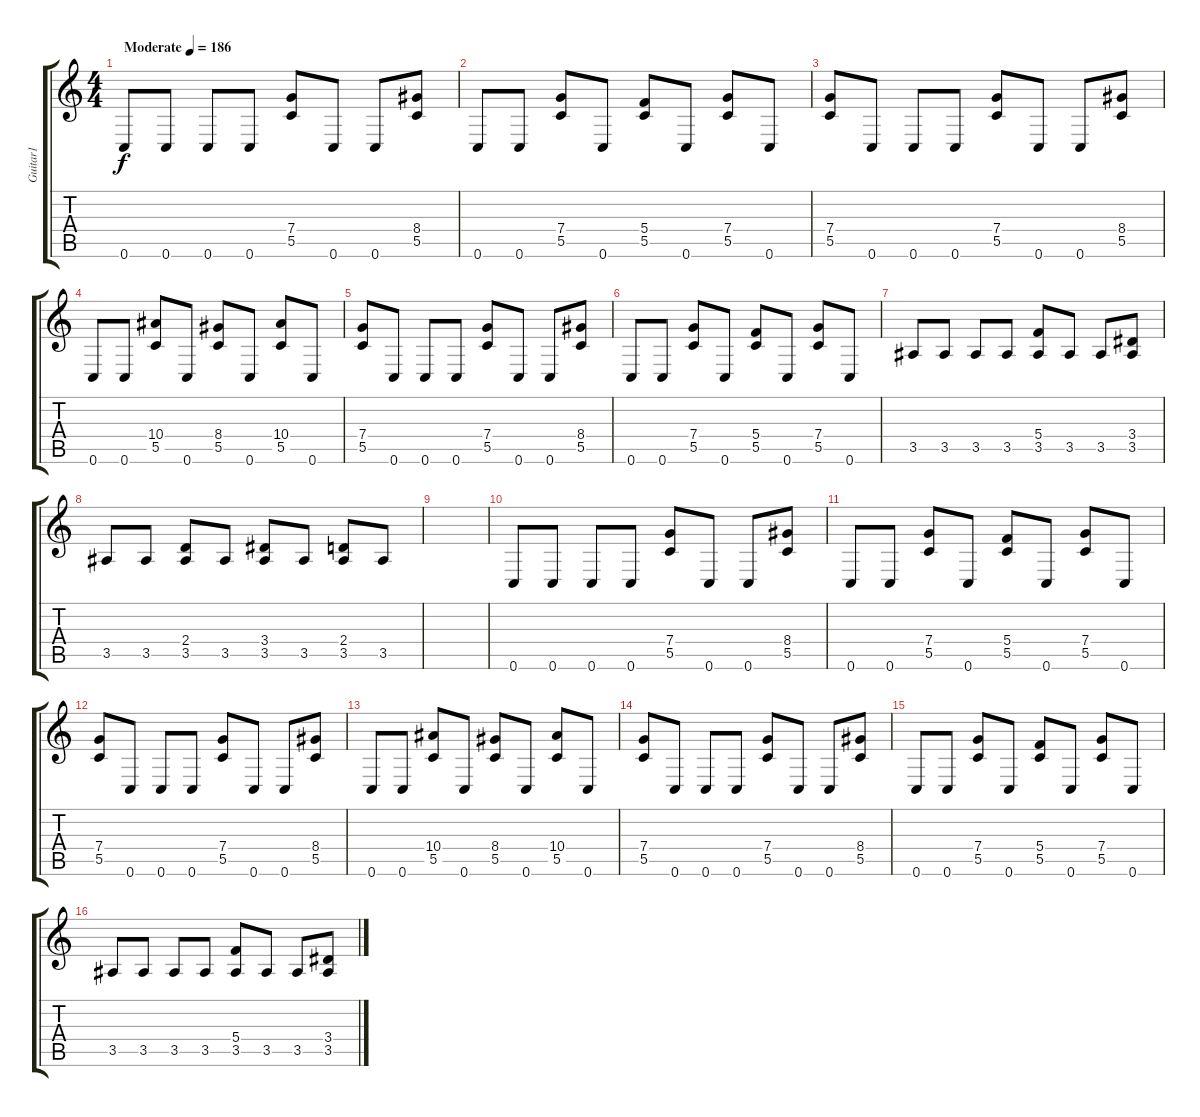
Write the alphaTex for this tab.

\track ("Guitar1" "Guitar1") {instrument distortionguitar}
\staff {score tabs}
\tuning (D4 A3 F3 C3 G2 C2) {hide}
\ts (4 4)
\tempo (186 "Moderate")
\clef g2
\ks c
0.6.8{dy f instrument distortionguitar} 0.6.8 0.6.8 0.6.8 (7.4 5.5).8 0.6.8 0.6.8 (8.4 5.5).8 |
0.6.8 0.6.8 (7.4 5.5).8 0.6.8 (5.4 5.5).8 0.6.8 (7.4 5.5).8 0.6.8 |
(7.4 5.5).8 0.6.8 0.6.8 0.6.8 (7.4 5.5).8 0.6.8 0.6.8 (8.4 5.5).8 |
0.6.8 0.6.8 (10.4 5.5).8 0.6.8 (8.4 5.5).8 0.6.8 (10.4 5.5).8 0.6.8 |
(7.4 5.5).8 0.6.8 0.6.8 0.6.8 (7.4 5.5).8 0.6.8 0.6.8 (8.4 5.5).8 |
0.6.8 0.6.8 (7.4 5.5).8 0.6.8 (5.4 5.5).8 0.6.8 (7.4 5.5).8 0.6.8 |
3.5.8 3.5.8 3.5.8 3.5.8 (5.4 3.5).8 3.5.8 3.5.8 (3.4 3.5).8 |
3.5.8 3.5.8 (2.4 3.5).8 3.5.8 (3.4 3.5).8 3.5.8 (2.4 3.5).8 3.5.8 |
|
0.6.8 0.6.8 0.6.8 0.6.8 (7.4 5.5).8 0.6.8 0.6.8 (8.4 5.5).8 |
0.6.8 0.6.8 (7.4 5.5).8 0.6.8 (5.4 5.5).8 0.6.8 (7.4 5.5).8 0.6.8 |
(7.4 5.5).8 0.6.8 0.6.8 0.6.8 (7.4 5.5).8 0.6.8 0.6.8 (8.4 5.5).8 |
0.6.8 0.6.8 (10.4 5.5).8 0.6.8 (8.4 5.5).8 0.6.8 (10.4 5.5).8 0.6.8 |
(7.4 5.5).8 0.6.8 0.6.8 0.6.8 (7.4 5.5).8 0.6.8 0.6.8 (8.4 5.5).8 |
0.6.8 0.6.8 (7.4 5.5).8 0.6.8 (5.4 5.5).8 0.6.8 (7.4 5.5).8 0.6.8 |
3.5.8 3.5.8 3.5.8 3.5.8 (5.4 3.5).8 3.5.8 3.5.8 (3.4 3.5).8
